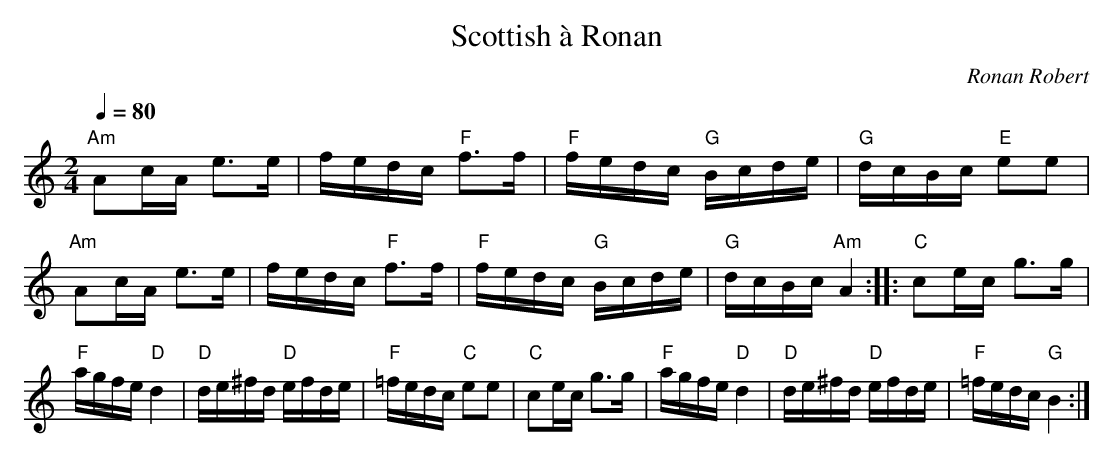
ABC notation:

X:1
T:Scottish à Ronan
E:12
C:Ronan Robert
M:2/4
L:1/16
K:C
Q:1/4=80
"Am"A2cA e3e | fedc "F"f3f | "F"fedc "G"Bcde | "G"dcBc "E"e2e2 |\
"Am"A2cA e3e | fedc "F"f3f | "F"fedc "G"Bcde | "G"dcBc "Am"A4 ::\
"C"c2ec g3g | "F"agfe "D"d4 | "D"de^fd "D"efde | "F"=fedc "C"e2e2 |\
"C"c2ec g3g | "F"agfe "D"d4 | "D"de^fd "D"efde | "F"=fedc "G"B4 :|
